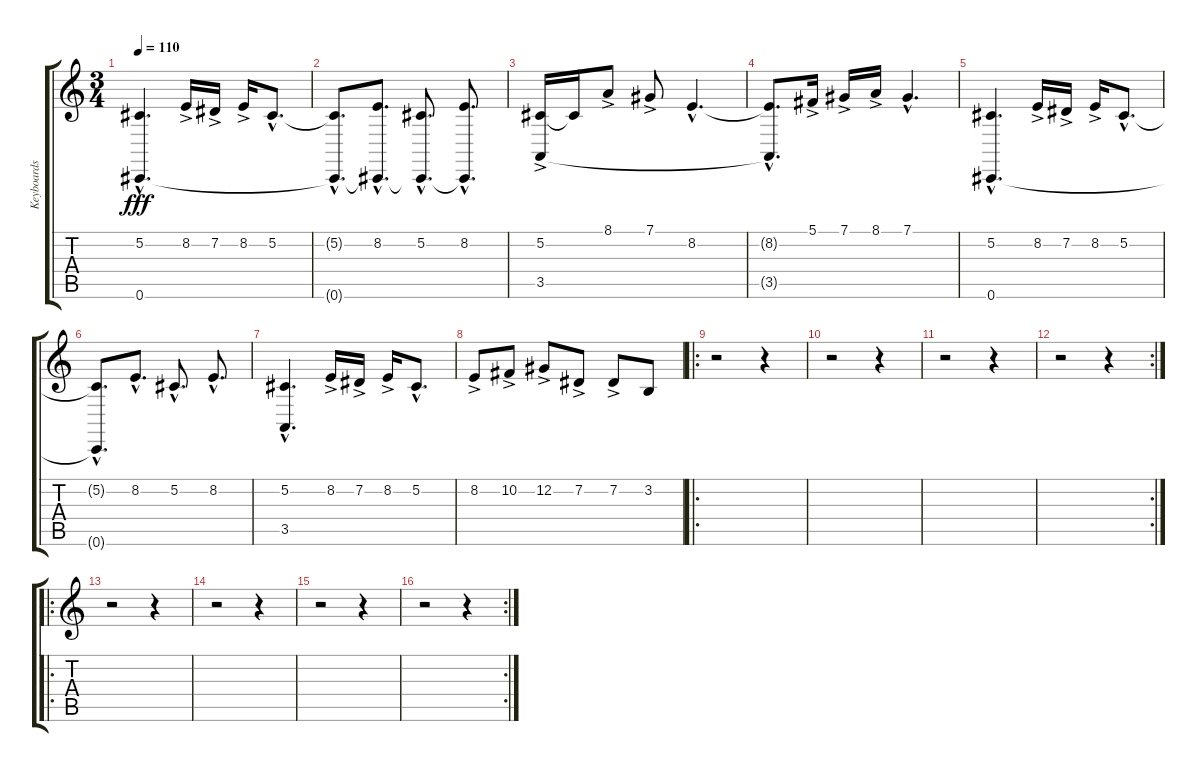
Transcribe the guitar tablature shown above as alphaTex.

\track ("Keyboards" "Keyboards") {instrument lead8bassandlead}
\staff {score tabs}
\tuning (Db4 Ab3 E3 B2 Gb2 Db2) {hide}
\ts (3 4)
\tempo 110
\clef g2
\ks c
(5.2{hac} 0.6{hac}).4{d dy fff instrument fx7echoes} 8.2{ac}.16 7.2{ac}.16 8.2{ac}.16 5.2{hac}.8{d} |
(5.2{hac t} 0.6{hac t}).8{d} (8.2{hac} 0.6{hac t}).8{d} (5.2{hac} 0.6{hac t}).8{d} (8.2{hac} 0.6{hac t}).8{d} |
(5.2{ac} 3.5).16 5.2{t}.16 8.1{ac}.8 7.1{ac}.8 8.2{hac}.4{d} |
(8.2{hac t} 3.5{hac t}).8{d} 5.1{ac}.16 7.1{ac}.16 8.1{ac}.16 7.1{hac}.4{d} |
(5.2{hac} 0.6{hac}).4{d instrument fx7echoes} 8.2{ac}.16 7.2{ac}.16 8.2{ac}.16 5.2{hac}.8{d} |
(5.2{hac t} 0.6{hac t}).8{d} 8.2{hac}.8{d} 5.2{hac}.8{d} 8.2{hac}.8{d} |
(5.2{hac} 3.5{hac}).4{d} 8.2{ac}.16 7.2{ac}.16 8.2{ac}.16 5.2{hac}.8{d} |
8.2{ac}.8 10.2{ac}.8 12.2{ac}.8 7.2{ac}.8 7.2{ac}.8 3.2.8 |
\ro
r.2 r.4 |
r.2 r.4 |
r.2 r.4 |
\rc 2
r.2 r.4 |
\ro
r.2 r.4 |
r.2 r.4 |
r.2 r.4 |
\rc 2
r.2 r.4
